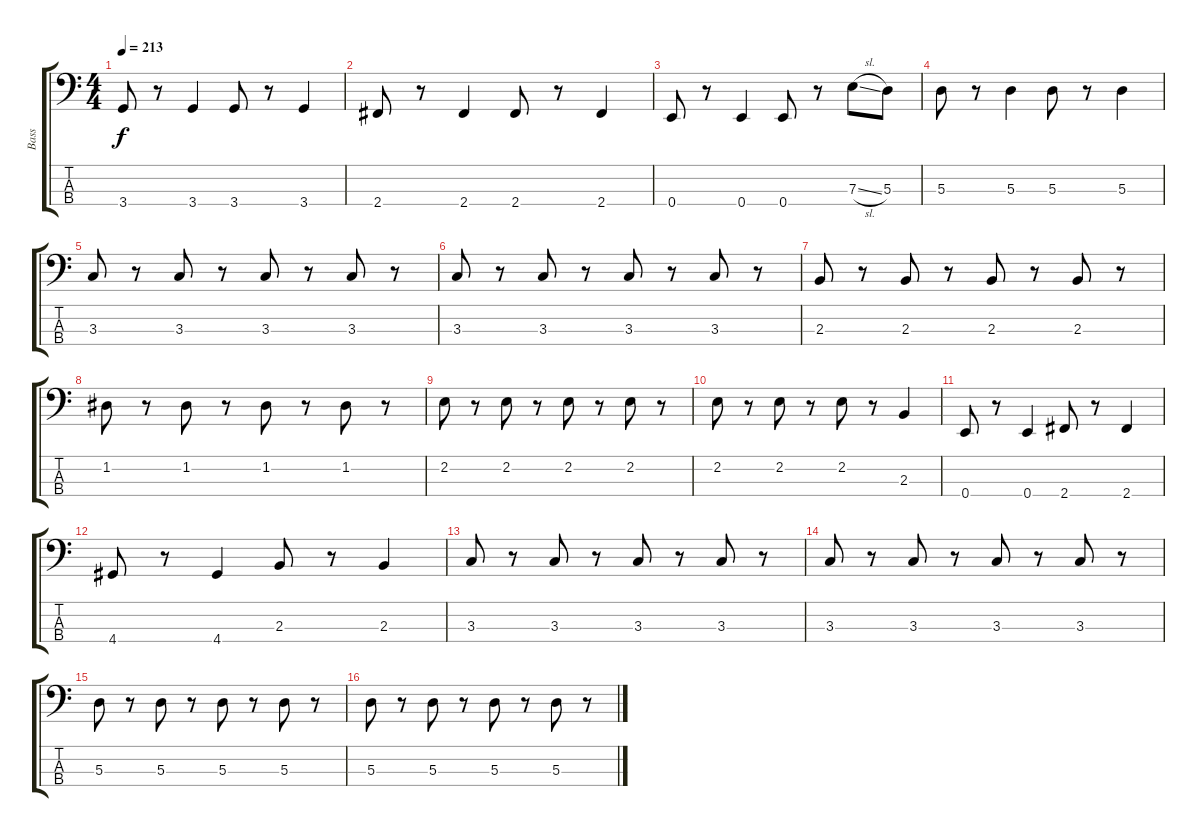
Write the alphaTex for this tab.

\track ("Bass" "Bass") {instrument electricbassfinger}
\staff {score tabs}
\tuning (G2 D2 A1 E1) {hide}
\ts (4 4)
\tempo 213
\clef f4
\ks c
3.4.8{dy f} r.8 3.4.4 3.4.8 r.8 3.4.4 |
2.4.8 r.8 2.4.4 2.4.8 r.8 2.4.4 |
0.4.8 r.8 0.4.4 0.4.8 r.8 7.3{sl}.8 5.3.8 |
5.3.8 r.8 5.3.4 5.3.8 r.8 5.3.4 |
3.3.8 r.8 3.3.8 r.8 3.3.8 r.8 3.3.8 r.8 |
3.3.8 r.8 3.3.8 r.8 3.3.8 r.8 3.3.8 r.8 |
2.3.8 r.8 2.3.8 r.8 2.3.8 r.8 2.3.8 r.8 |
1.2.8 r.8 1.2.8 r.8 1.2.8 r.8 1.2.8 r.8 |
2.2.8 r.8 2.2.8 r.8 2.2.8 r.8 2.2.8 r.8 |
2.2.8 r.8 2.2.8 r.8 2.2.8 r.8 2.3.4 |
0.4.8 r.8 0.4.4 2.4.8 r.8 2.4.4 |
4.4.8 r.8 4.4.4 2.3.8 r.8 2.3.4 |
3.3.8 r.8 3.3.8 r.8 3.3.8 r.8 3.3.8 r.8 |
3.3.8 r.8 3.3.8 r.8 3.3.8 r.8 3.3.8 r.8 |
5.3.8 r.8 5.3.8 r.8 5.3.8 r.8 5.3.8 r.8 |
5.3.8 r.8 5.3.8 r.8 5.3.8 r.8 5.3.8 r.8
